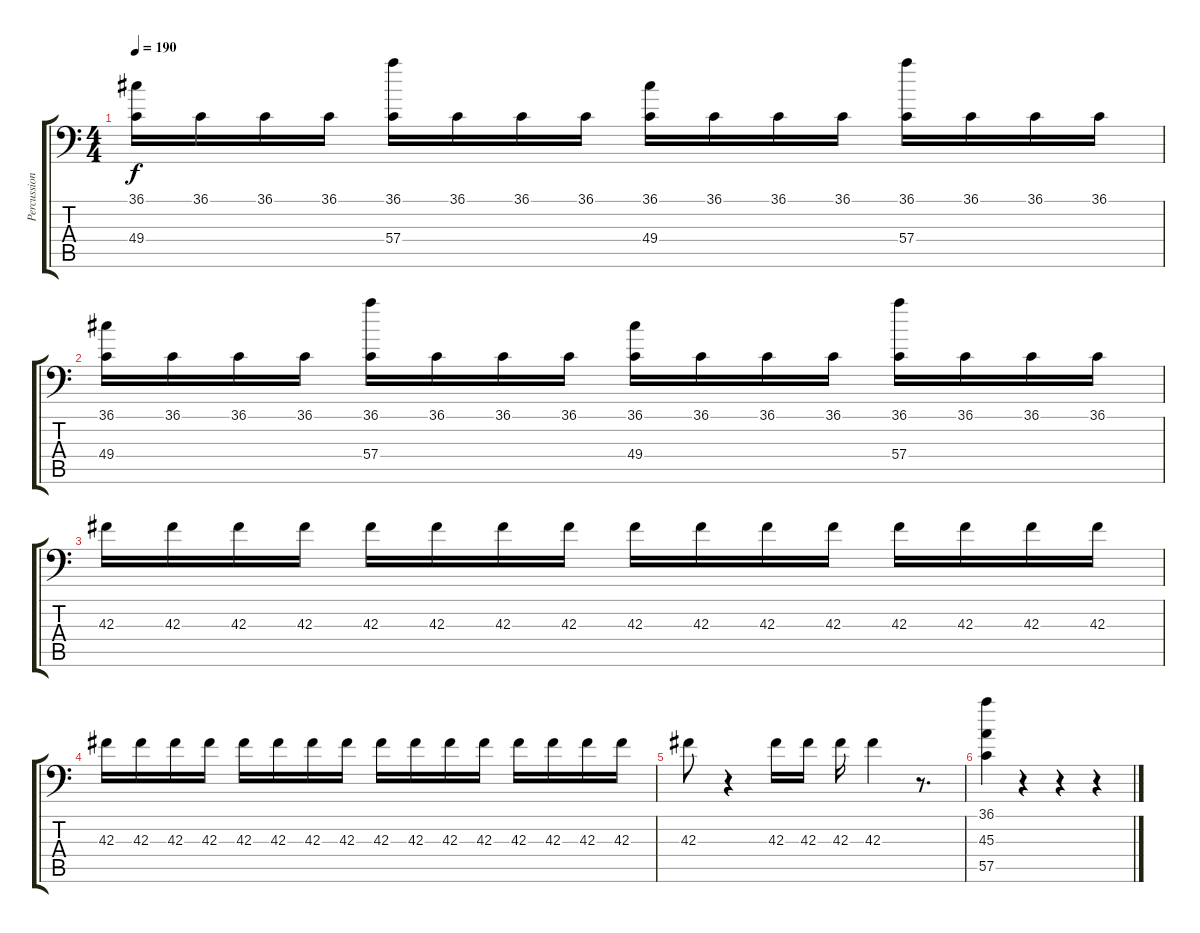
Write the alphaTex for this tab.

\track ("Percussions (Drums)" "Percussion") {instrument acousticgrandpiano}
\staff {score tabs}
\tuning (C-1 C-1 C-1 C-1 C-1 C-1) {hide}
\ts (4 4)
\tempo 190
\clef f4
\ks c
(36.1 49.4).16{dy f} 36.1.16 36.1.16 36.1.16 (36.1 57.4).16 36.1.16 36.1.16 36.1.16 (36.1 49.4).16 36.1.16 36.1.16 36.1.16 (36.1 57.4).16 36.1.16 36.1.16 36.1.16 |
(36.1 49.4).16 36.1.16 36.1.16 36.1.16 (36.1 57.4).16 36.1.16 36.1.16 36.1.16 (36.1 49.4).16 36.1.16 36.1.16 36.1.16 (36.1 57.4).16 36.1.16 36.1.16 36.1.16 |
42.3.16 42.3.16 42.3.16 42.3.16 42.3.16 42.3.16 42.3.16 42.3.16 42.3.16 42.3.16 42.3.16 42.3.16 42.3.16 42.3.16 42.3.16 42.3.16 |
42.3.16 42.3.16 42.3.16 42.3.16 42.3.16 42.3.16 42.3.16 42.3.16 42.3.16 42.3.16 42.3.16 42.3.16 42.3.16 42.3.16 42.3.16 42.3.16 |
42.3.8 r.4 42.3.16 42.3.16 42.3.16 42.3.4 r.8{d} |
(36.1 45.3 57.5).4 r.4 r.4 r.4
